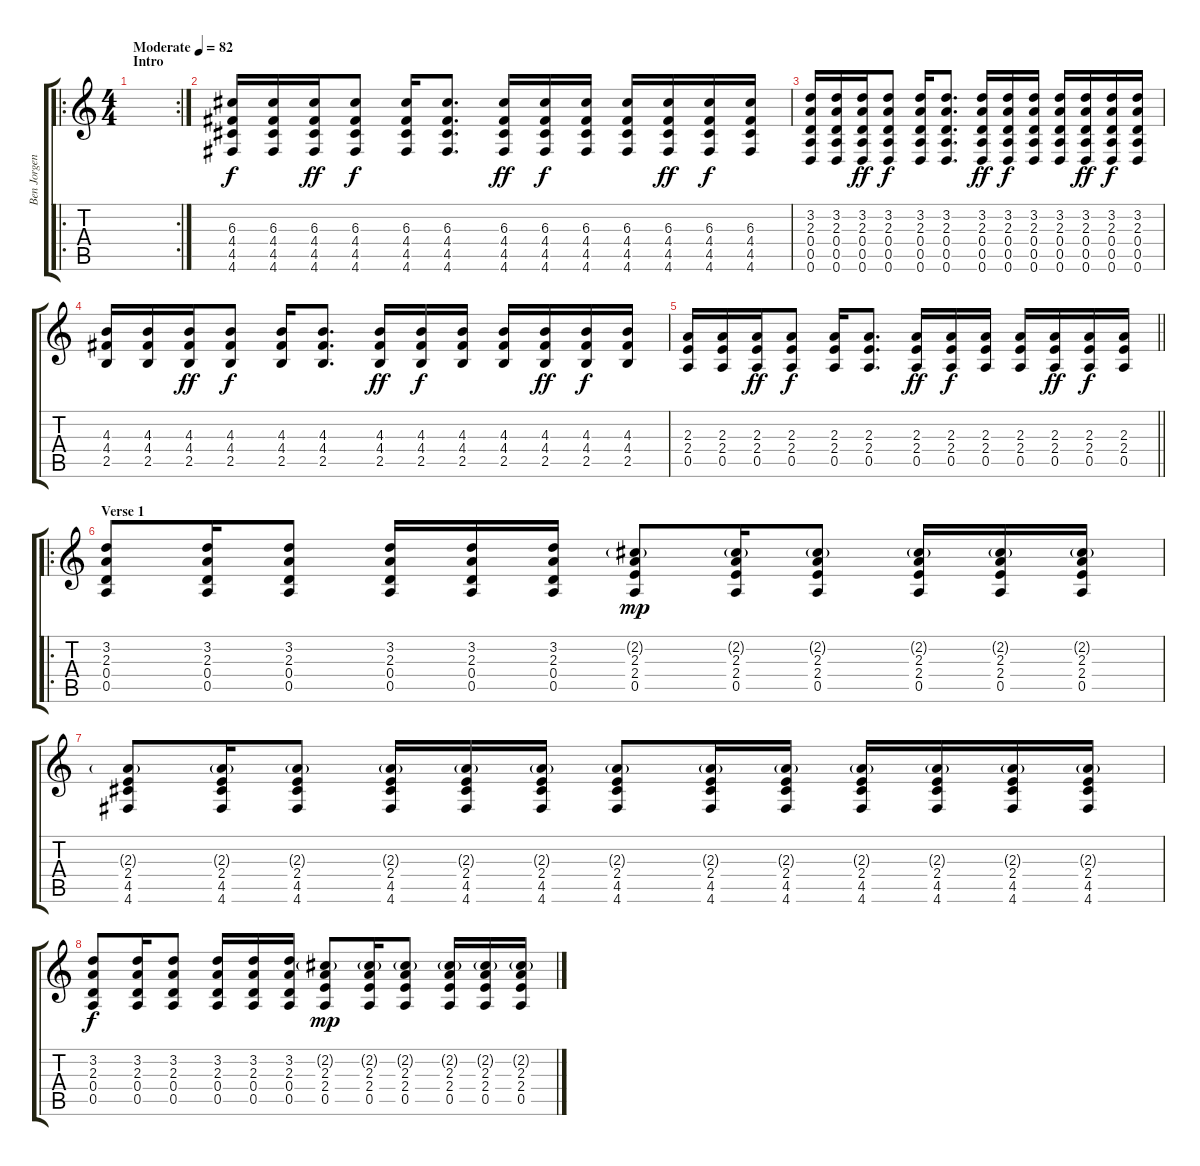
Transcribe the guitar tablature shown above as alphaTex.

\track ("Ben Jorgensen" "Ben Jorgen") {instrument distortionguitar}
\staff {score tabs}
\tuning (E4 B3 G3 D3 A2 D2) {hide}
\ro
\rc 2
\ts (4 4)
\section ("" "Intro")
\tempo (82 "Moderate")
\clef g2
\ks c
|
(6.3 4.4 4.5 4.6).16 (6.3 4.4 4.5 4.6).16 (6.3 4.4 4.5 4.6).16{dy ff} (6.3 4.4 4.5 4.6).8{dy f} (6.3 4.4 4.5 4.6).16 (6.3 4.4 4.5 4.6).8{d} (6.3 4.4 4.5 4.6).16{dy ff} (6.3 4.4 4.5 4.6).16{dy f} (6.3 4.4 4.5 4.6).16 (6.3 4.4 4.5 4.6).16 (6.3 4.4 4.5 4.6).16{dy ff} (6.3 4.4 4.5 4.6).16{dy f} (6.3 4.4 4.5 4.6).16 |
(3.2 2.3 0.4 0.5 0.6).16 (3.2 2.3 0.4 0.5 0.6).16 (3.2 2.3 0.4 0.5 0.6).16{dy ff} (3.2 2.3 0.4 0.5 0.6).8{dy f} (3.2 2.3 0.4 0.5 0.6).16 (3.2 2.3 0.4 0.5 0.6).8{d} (3.2 2.3 0.4 0.5 0.6).16{dy ff} (3.2 2.3 0.4 0.5 0.6).16{dy f} (3.2 2.3 0.4 0.5 0.6).16 (3.2 2.3 0.4 0.5 0.6).16 (3.2 2.3 0.4 0.5 0.6).16{dy ff} (3.2 2.3 0.4 0.5 0.6).16{dy f} (3.2 2.3 0.4 0.5 0.6).16 |
(4.3 4.4 2.5).16 (4.3 4.4 2.5).16 (4.3 4.4 2.5).16{dy ff} (4.3 4.4 2.5).8{dy f} (4.3 4.4 2.5).16 (4.3 4.4 2.5).8{d} (4.3 4.4 2.5).16{dy ff} (4.3 4.4 2.5).16{dy f} (4.3 4.4 2.5).16 (4.3 4.4 2.5).16 (4.3 4.4 2.5).16{dy ff} (4.3 4.4 2.5).16{dy f} (4.3 4.4 2.5).16 |
\barLineRight lightlight
(2.3 2.4 0.5).16 (2.3 2.4 0.5).16 (2.3 2.4 0.5).16{dy ff} (2.3 2.4 0.5).8{dy f} (2.3 2.4 0.5).16 (2.3 2.4 0.5).8{d} (2.3 2.4 0.5).16{dy ff} (2.3 2.4 0.5).16{dy f} (2.3 2.4 0.5).16 (2.3 2.4 0.5).16 (2.3 2.4 0.5).16{dy ff} (2.3 2.4 0.5).16{dy f} (2.3 2.4 0.5).16 |
\ro
\section ("" "Verse 1")
(3.2 2.3 0.4 0.5).8{volume 8} (3.2 2.3 0.4 0.5).16 (3.2 2.3 0.4 0.5).8 (3.2 2.3 0.4 0.5).16 (3.2 2.3 0.4 0.5).16 (3.2 2.3 0.4 0.5).16 (2.2{g} 2.3 2.4 0.5).8{dy mp} (2.2{g} 2.3 2.4 0.5).16 (2.2{g} 2.3 2.4 0.5).8 (2.2{g} 2.3 2.4 0.5).16 (2.2{g} 2.3 2.4 0.5).16 (2.2{g} 2.3 2.4 0.5).16 |
(2.3{g} 2.4 4.5 4.6).8 (2.3{g} 2.4 4.5 4.6).16 (2.3{g} 2.4 4.5 4.6).8 (2.3{g} 2.4 4.5 4.6).16 (2.3{g} 2.4 4.5 4.6).16 (2.3{g} 2.4 4.5 4.6).16 (2.3{g} 2.4 4.5 4.6).8 (2.3{g} 2.4 4.5 4.6).16 (2.3{g} 2.4 4.5 4.6).16 (2.3{g} 2.4 4.5 4.6).16 (2.3{g} 2.4 4.5 4.6).16 (2.3{g} 2.4 4.5 4.6).16 (2.3{g} 2.4 4.5 4.6).16 |
(3.2 2.3 0.4 0.5).8{dy f} (3.2 2.3 0.4 0.5).16 (3.2 2.3 0.4 0.5).8 (3.2 2.3 0.4 0.5).16 (3.2 2.3 0.4 0.5).16 (3.2 2.3 0.4 0.5).16 (2.2{g} 2.3 2.4 0.5).8{dy mp} (2.2{g} 2.3 2.4 0.5).16 (2.2{g} 2.3 2.4 0.5).8 (2.2{g} 2.3 2.4 0.5).16 (2.2{g} 2.3 2.4 0.5).16 (2.2{g} 2.3 2.4 0.5).16
